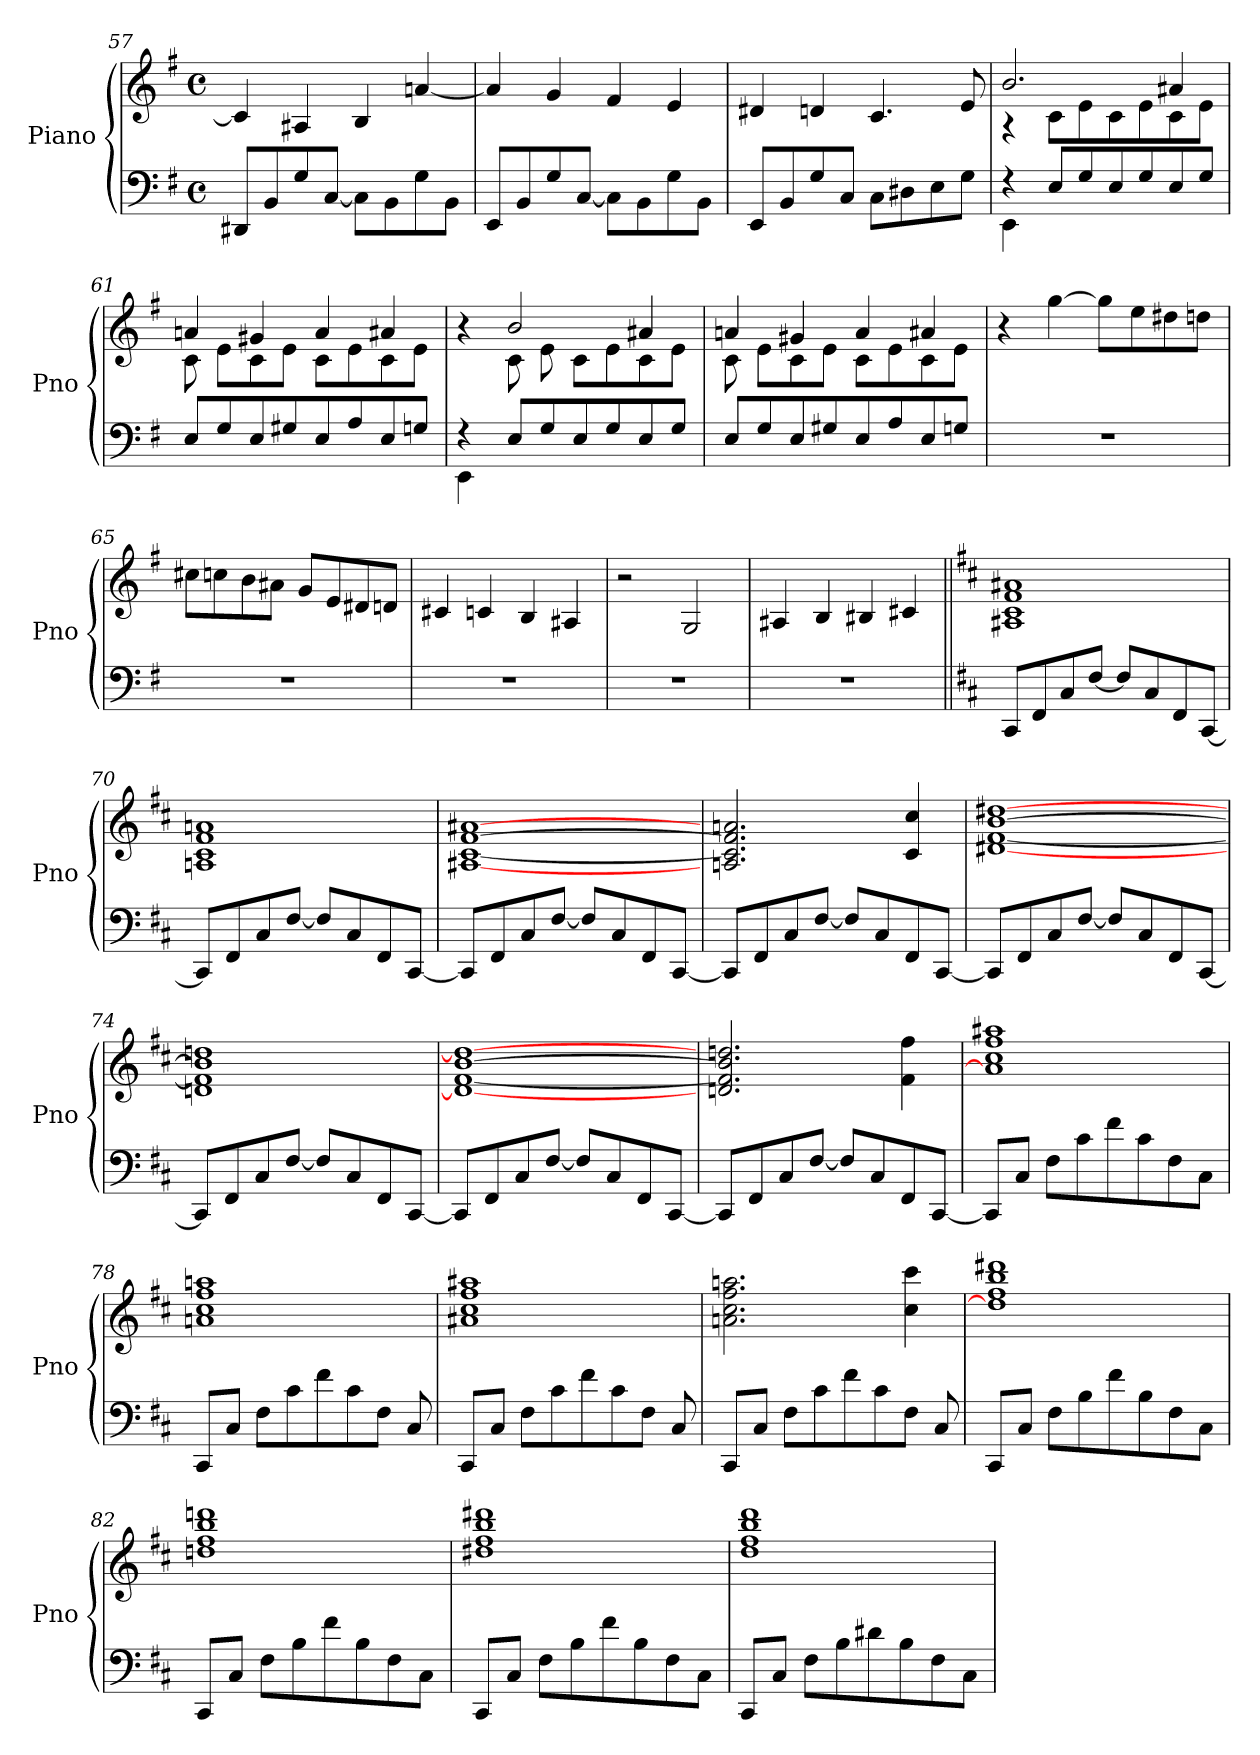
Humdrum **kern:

**kern	**kern
*part2	*part1
*staff2	*staff1
*I"Piano	*I"Piano
*I'Pno	*I'Pno
*clefF4	*clefG2
*k[f#]	*k[f#]
*M4/4	*M4/4
*met(c)	*met(c)
=57	=57
8DD#X/L	4c/]
8BB/	.
8G/	4A#X/
[8C/J	.
8C\L]	4B/
8BB\	.
8G\	[4an/
8BB\J	.
=58	=58
8EE/L	4a/]
8BB/	.
8G/	4g/
[8C/J	.
8C\L]	4f#/
8BB\	.
8G\	4e/
8BB\J	.
=59	=59
8EE/L	4d#X/
8BB/	.
8G/	4dn/
8C/J	.
8C\L	4.c/
8D#X\	.
8E\	.
8G\J	8e/
!!LO:LB:g=z
=60	=60
*^	*^
4r	4EE\	2.b/	4r
8E/L	2.ryy	.	8c\L
8G/	.	.	8e\
8E/	.	.	8c\
8G/	.	.	8e\
8E/	.	4a#X/	8c\
8G/J	.	.	8e\J
*v	*v	*	*
=61	=61	=61
8E/L	4an/	8c\
8G/	.	8e\L
8E/	4g#X/	8c\
8G#X/	.	8e\J
8E/	4a/	8c\L
8A/	.	8e\
8E/	4a#X/	8c\
8Gn/J	.	8e\J
=62	=62	=62
*^	*	*
4r	4EE\	4r	4ryy
8E/L	2.ryy	2b/	8c\
8G/	.	.	8e\
8E/	.	.	8c\L
8G/	.	.	8e\
8E/	.	4a#X/	8c\
8G/J	.	.	8e\J
*v	*v	*	*
=63	=63	=63
8E/L	4an/	8c\
8G/	.	8e\L
8E/	4g#X/	8c\
8G#X/	.	8e\J
8E/	4a/	8c\L
8A/	.	8e\
8E/	4a#X/	8c\
8Gn/J	.	8e\J
*	*v	*v
!!LO:PB:g=z
=64	=64
1r	4r
.	[4gg\
.	8gg\L]
.	8ee\
.	8dd#X\
.	8ddn\J
=65	=65
1r	8cc#X\L
.	8ccn\
.	8b\
.	8a#X\J
.	8g/L
.	8e/
.	8d#X/
.	8dn/J
=66	=66
1r	4c#X/
.	4cn/
.	4B/
.	4A#X/
=67	=67
1r	2r
.	2G/
=68	=68
1r	4A#X/
.	4B/
.	4B#X/
.	4c#X/
!!LO:LB:g=z
=69||	=69||
*k[f#c#]	*k[f#c#]
8CC#/L	1A#X 1c# 1f# 1a#X
8FF#/	.
8C#/	.
[8F#/J	.
8F#/L]	.
8C#/	.
8FF#/	.
[8CC#/J	.
=70	=70
8CC#/L]	1An 1c# 1f# 1an
8FF#/	.
8C#/	.
[8F#/J	.
8F#/L]	.
8C#/	.
8FF#/	.
[8CC#/J	.
=71	=71
8CC#/L]	[1A#X [1c# [1f# [1a#X
8FF#/	.
8C#/	.
[8F#/J	.
8F#/L]	.
8C#/	.
8FF#/	.
[8CC#/J	.
=72	=72
8CC#/L]	2.An/ 2.c#/] 2.f#/] 2.an/
8FF#/	.
8C#/	.
[8F#/J	.
8F#/L]	.
8C#/	.
8FF#/	4c#/ 4cc#/
[8CC#/J	.
!!LO:LB:g=z
=73	=73
8CC#/L]	[1d#X [1f# [1b [1dd#X
8FF#/	.
8C#/	.
[8F#/J	.
8F#/L]	.
8C#/	.
8FF#/	.
[8CC#/J	.
=74	=74
8CC#/L]	1dn 1f#] 1b] 1ddn
8FF#/	.
8C#/	.
[8F#/J	.
8F#/L]	.
8C#/	.
8FF#/	.
[8CC#/J	.
=75	=75
8CC#/L]	1d#_ [1f# [1b 1dd#_
8FF#/	.
8C#/	.
[8F#/J	.
8F#/L]	.
8C#/	.
8FF#/	.
[8CC#/J	.
=76	=76
8CC#/L]	2.dn/ 2.f#/] 2.b/] 2.ddn/
8FF#/	.
8C#/	.
[8F#/J	.
8F#/L]	.
8C#/	.
8FF#/	4f#\ 4ff#\
[8CC#/J	.
!!LO:LB:g=z
=77	=77
8CC#/L]	1a#] 1cc# 1ff# 1aa#X
8C#/J	.
8F#\L	.
8c#\	.
8f#\	.
8c#\	.
8F#\	.
8C#\J	.
=78	=78
*^	*
8CC#/L	4ryy	1an 1cc# 1ff# 1aan
8C#/J	.	.
2ryy	8F#\L	.
.	8c#\	.
.	8f#\	.
.	8c#\	.
8ryy	8F#\J	.
8C#/	8ryy	.
=79	=79	=79
8CC#/L	4ryy	1a#X 1cc# 1ff# 1aa#X
8C#/J	.	.
2ryy	8F#\L	.
.	8c#\	.
.	8f#\	.
.	8c#\	.
8ryy	8F#\J	.
8C#/	8ryy	.
=80	=80	=80
8CC#/L	4ryy	2.an\ 2.cc#\ 2.ff#\ 2.aan\
8C#/J	.	.
2ryy	8F#\L	.
.	8c#\	.
.	8f#\	.
.	8c#\	.
8ryy	8F#\J	4cc#\ 4ccc#\
8C#/	8ryy	.
*v	*v	*
!!LO:LB:g=z
=81	=81
8CC#/L	1dd#] 1ff# 1bb 1ddd#X
8C#/J	.
8F#\L	.
8B\	.
8f#\	.
8B\	.
8F#\	.
8C#\J	.
=82	=82
8CC#/L	1ddn 1ff# 1bb 1dddn
8C#/J	.
8F#\L	.
8B\	.
8f#\	.
8B\	.
8F#\	.
8C#\J	.
=83	=83
8CC#/L	1dd#X 1ff# 1bb 1ddd#X
8C#/J	.
8F#\L	.
8B\	.
8f#\	.
8B\	.
8F#\	.
8C#\J	.
=84	=84
8CC#/L	1dd 1ff# 1bb 1ddd
8C#/J	.
8F#\L	.
8B\	.
8d#X\	.
8B\	.
8F#\	.
8C#\J	.
=	=
*-	*-
